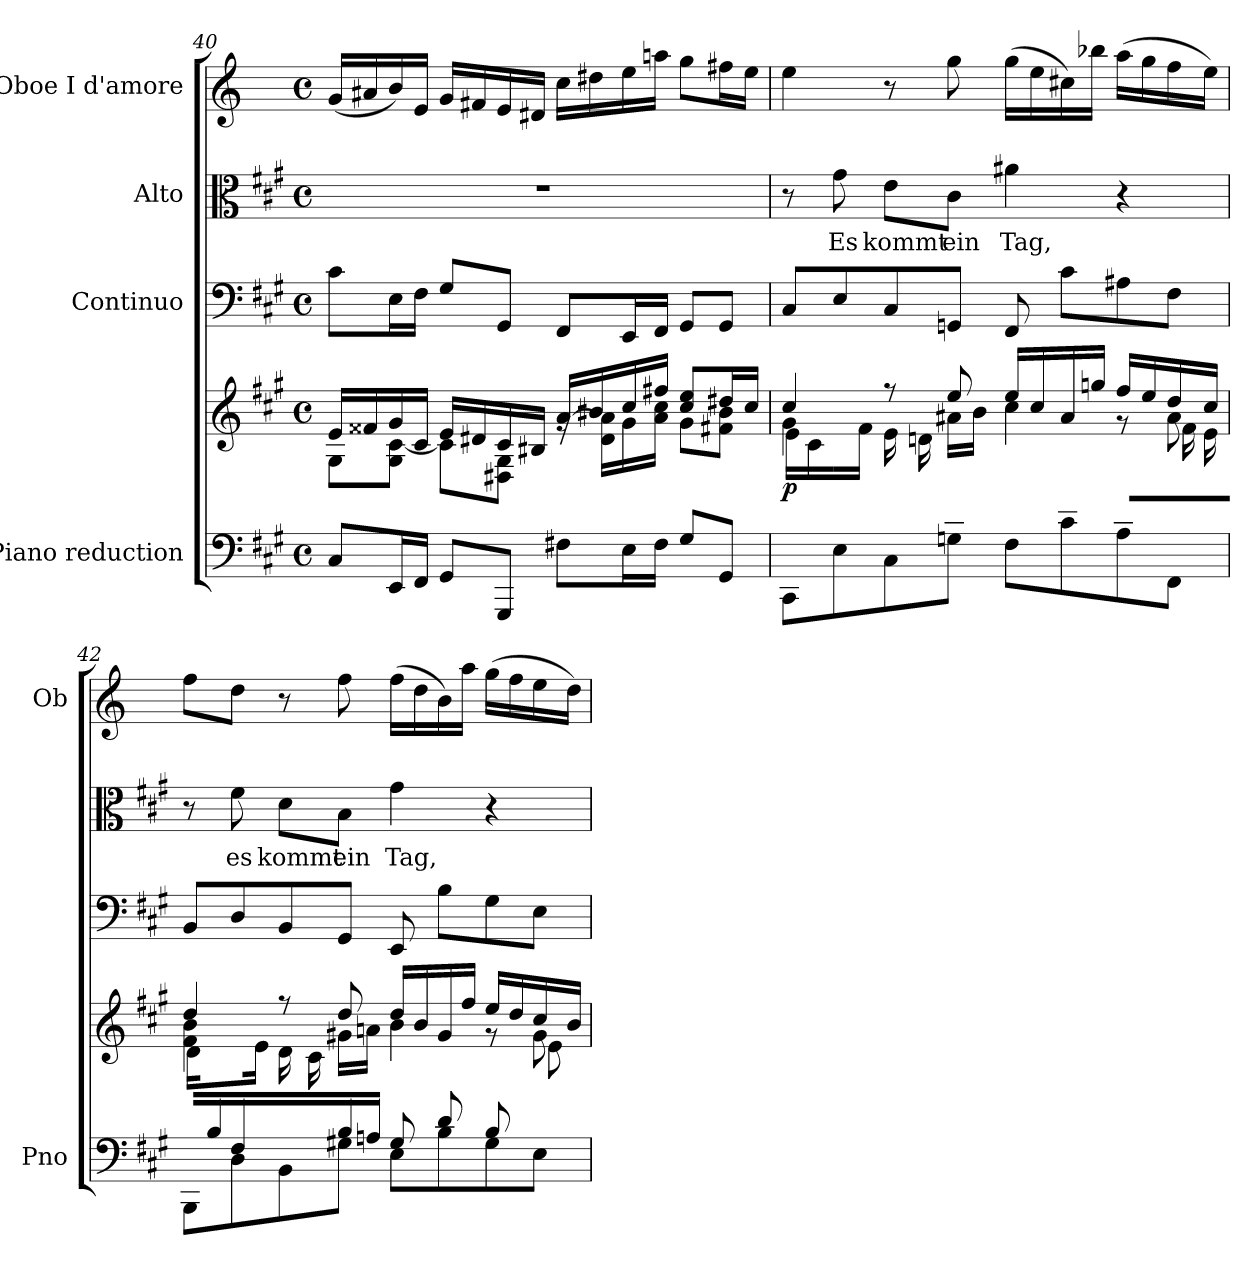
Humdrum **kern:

**kern	**kern	**dynam	**kern	**kern	**text	**kern	**dynam
*part4	*part4	*part4	*part3	*part2	*part2	*part1	*part1
*staff5	*staff4	*staff4/5	*staff3	*staff2	*staff2	*staff1	*staff1
*I"Piano reduction	*	*	*I"Continuo	*I"Alto	*	*I"Oboe I d'amore	*
*I'Pno	*	*	*	*	*	*I'Ob	*
*clefF4	*clefG2	*	*clefF4	*clefC3	*	*clefG2	*
*	*	*	*	*	*	*ITrd2c3	*
*k[f#c#g#]	*k[f#c#g#]	*	*k[f#c#g#]	*k[f#c#g#]	*	*k[f#c#g#]	*
*M4/4	*M4/4	*	*M4/4	*M4/4	*	*M4/4	*
*met(c)	*met(c)	*	*met(c)	*met(c)	*	*met(c)	*
=40	=40	=40	=40	=40	=40	=40	=40
*	*^	*	*	*	*	*	*
8C#/L	16e/LL	8G#\L	.	8c#\L	1r	.	(<16e/LL	.
.	16f##X/	.	.	.	.	.	16f##X/	.
16EE/L	16g#/	8G#\ [8c#\J	.	16E\L	.	.	16g#/)	.
16FF#/JJ	16c#/JJ	.	.	16F#\JJ	.	.	16c#/JJ	.
8GG#/L	16e/LL	8c#\L]	.	8G#/L	.	.	16e/LL	.
.	16d#X/	.	.	.	.	.	16d#X/	.
8GGG#/J	16c#/	8D#X\ 8G#\J	.	8GG#/J	.	.	16c#/	.
.	16B#X/JJ	.	.	.	.	.	16B#X/JJ	.
8F#X\L	[16a/LL	16rg	.	8FF#/L	.	.	16a\LL	.
.	16b#X/	16d#\ 16a\]LL	.	.	.	.	16b#X\	.
16E\L	16cc#/	16g#\	.	16EE/L	.	.	16cc#\	.
16F#\JJ	16ff#X/JJ	16a\ 16cc#\JJ	.	16FF#/JJ	.	.	16ff#X\JJ	.
8G#/L	8cc#/ 8ee/L	8g#\L	.	8GG#/L	.	.	8ee\L	.
8GG#/J	16dd#X/L	8f#X\ 8b#\J	.	8GG#/J	.	.	16dd#X\L	.
.	16cc#/JJ	.	.	.	.	.	16cc#\JJ	.
=41	=41	=41	=41	=41	=41	=41	=41	=41
*^	*	*^	*	*	*	*	*	*
!	!	!	!	!	!LO:DY:b	!	!	!	!	!
8ryy	8CC#\L	4cc#/	4g#\	16e\LL	p	8C#/L	8r	.	4cc#\	.
.	.	.	.	16c#\	.	.	.	.	.	.
!	!	!	!	!	!	!	!	!LO:LY:b	!	!
16G#/	8E\	.	.	16ryy	.	8E/	8g#\	Es	.	.
8.ryy	.	.	.	16f#\JJ	.	.	.	.	.	.
!	!	!	!	!	!	!	!	!LO:LY:b	!	!
.	8C#\	8r	8ryy	16e\LL	.	8C#/	8e\L	kommt	8r	.
.	.	.	.	16dn\	.	.	.	.	.	.
!	!	!	!	!	!	!	!	!LO:LY:b	!	!LO:DY:b
16c#/	8Gn\J	8ee/	16a#X\LL	2ryy	.	8GGn/J	8c#\J	ein	8ee\	other-dynamics
16B/JJ	.	.	16b\JJ	.	.	.	.	.	.	.
!	!	!	!	!	!	!	!	!LO:LY:b	!	!
8A#X/L	8F#\L	16ee/LL	4cc#\	.	.	8FF#/	4a#X\	Tag,	(>16ee\LL	.
.	.	16cc#/	.	.	.	.	.	.	16cc#\	.
8e/J	8c#\	16a#/	.	.	.	8c#\L	.	.	16a#X\)	.
.	.	16ggn/JJ	.	.	.	.	.	.	16ggn\JJ	.
8c#/L	8A#\	16ff#/LL	8r	.	.	8A#X\	4r	.	(>16ff#\LL	.
.	.	16ee/	.	.	.	.	.	.	16ee\	.
8ryy	8FF#\J	16dd/	8a#\	16f#\L	.	8F#\J	.	.	16dd\	.
.	.	16cc#/JJ	.	16e\JJ	.	.	.	.	16cc#\JJ)	.
!!LO:PB:g=z
=42	=42	=42	=42	=42	=42	=42	=42	=42	=42	=42
16ryy	8BBB\L	4dd/	4f#\ 4b\	16d\LL	.	8BB/L	8r	.	8dd\L	.
16B/	.	.	.	8ryy	.	.	.	.	.	.
!	!	!	!	!	!	!	!	!LO:LY:b	!	!
16F#/	8D\	.	.	.	.	8D/	8f#\	es	8b\J	.
8.ryy	.	.	.	16e\JJ	.	.	.	.	.	.
!	!	!	!	!	!	!	!	!LO:LY:b	!	!
.	8BB\	8r	8ryy	16d\LL	.	8BB/	8d\L	kommt	8r	.
.	.	.	.	16c#\	.	.	.	.	.	.
!	!	!	!	!	!	!	!	!LO:LY:b	!	!
16B/	8G#X\J	8dd/	16g#X\LL	2ryy	.	8GG#/J	8B\J	ein	8dd\	.
16An/JJ	.	.	16an\JJ	.	.	.	.	.	.	.
!	!	!	!	!	!	!	!	!LO:LY:b	!	!
8G#/L	8E\L	16dd/LL	4b\	.	.	8EE/	4g#\	Tag,	(>16dd\LL	.
.	.	16b/	.	.	.	.	.	.	16b\	.
8d/	8B\	16g#/	.	.	.	8B\L	.	.	16g#\)	.
.	.	16ff#/JJ	.	.	.	.	.	.	16ff#\JJ	.
8B/	8G#\	16ee/LL	8r	.	.	8G#\	4r	.	(>16ee\LL	.
.	.	16dd/	.	.	.	.	.	.	16dd\	.
8ryy	8E\J	16cc#/	8g#\	8e\J	.	8E\J	.	.	16cc#\	.
.	.	16b/JJ	.	.	.	.	.	.	16b\JJ)	.
*v	*v	*	*	*	*	*	*	*	*	*
*	*v	*v	*v	*	*	*	*	*	*
=	=	=	=	=	=	=	=
*-	*-	*-	*-	*-	*-	*-	*-
